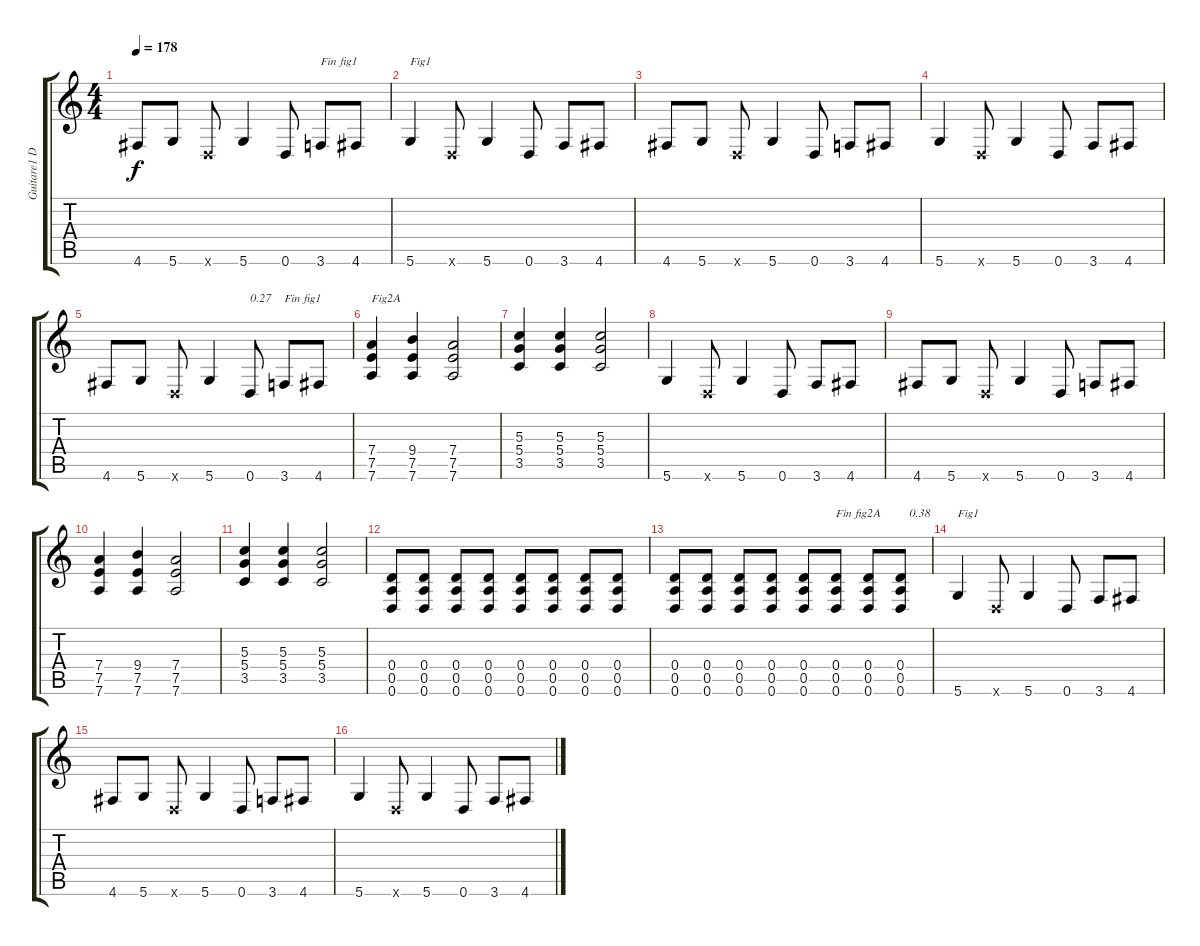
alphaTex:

\track ("Guitare1 Dr-D" "Guitare1 D") {instrument electricguitarclean}
\staff {score tabs}
\tuning (E4 B3 G3 D3 A2 D2) {hide}
\ts (4 4)
\tempo 178
\clef g2
\ks c
4.6.8{dy f} 5.6.8 0.6{x}.8 5.6.4 0.6.8 3.6.8{txt "Fin fig1"} 4.6.8 |
5.6.4{txt "Fig1"} 0.6{x}.8 5.6.4 0.6.8 3.6.8 4.6.8 |
4.6.8 5.6.8 0.6{x}.8 5.6.4 0.6.8 3.6.8 4.6.8 |
5.6.4 0.6{x}.8 5.6.4 0.6.8 3.6.8 4.6.8 |
4.6.8 5.6.8 0.6{x}.8 5.6.4 0.6.8{txt "0.27"} 3.6.8{txt "Fin fig1"} 4.6.8 |
(7.4 7.5 7.6).4{txt "Fig2A"} (9.4 7.5 7.6).4 (7.4 7.5 7.6).2 |
(5.3 5.4 3.5).4 (5.3 5.4 3.5).4 (5.3 5.4 3.5).2 |
5.6.4 0.6{x}.8 5.6.4 0.6.8 3.6.8 4.6.8 |
4.6.8 5.6.8 0.6{x}.8 5.6.4 0.6.8 3.6.8 4.6.8 |
(7.4 7.5 7.6).4 (9.4 7.5 7.6).4 (7.4 7.5 7.6).2 |
(5.3 5.4 3.5).4 (5.3 5.4 3.5).4 (5.3 5.4 3.5).2 |
(0.4 0.5 0.6).8 (0.4 0.5 0.6).8 (0.4 0.5 0.6).8 (0.4 0.5 0.6).8 (0.4 0.5 0.6).8 (0.4 0.5 0.6).8 (0.4 0.5 0.6).8 (0.4 0.5 0.6).8 |
(0.4 0.5 0.6).8 (0.4 0.5 0.6).8 (0.4 0.5 0.6).8 (0.4 0.5 0.6).8 (0.4 0.5 0.6).8 (0.4 0.5 0.6).8{txt "Fin fig2A"} (0.4 0.5 0.6).8 (0.4 0.5 0.6).8{txt "   0.38"} |
5.6.4{txt "Fig1"} 0.6{x}.8 5.6.4 0.6.8 3.6.8 4.6.8 |
4.6.8 5.6.8 0.6{x}.8 5.6.4 0.6.8 3.6.8 4.6.8 |
5.6.4 0.6{x}.8 5.6.4 0.6.8 3.6.8 4.6.8
